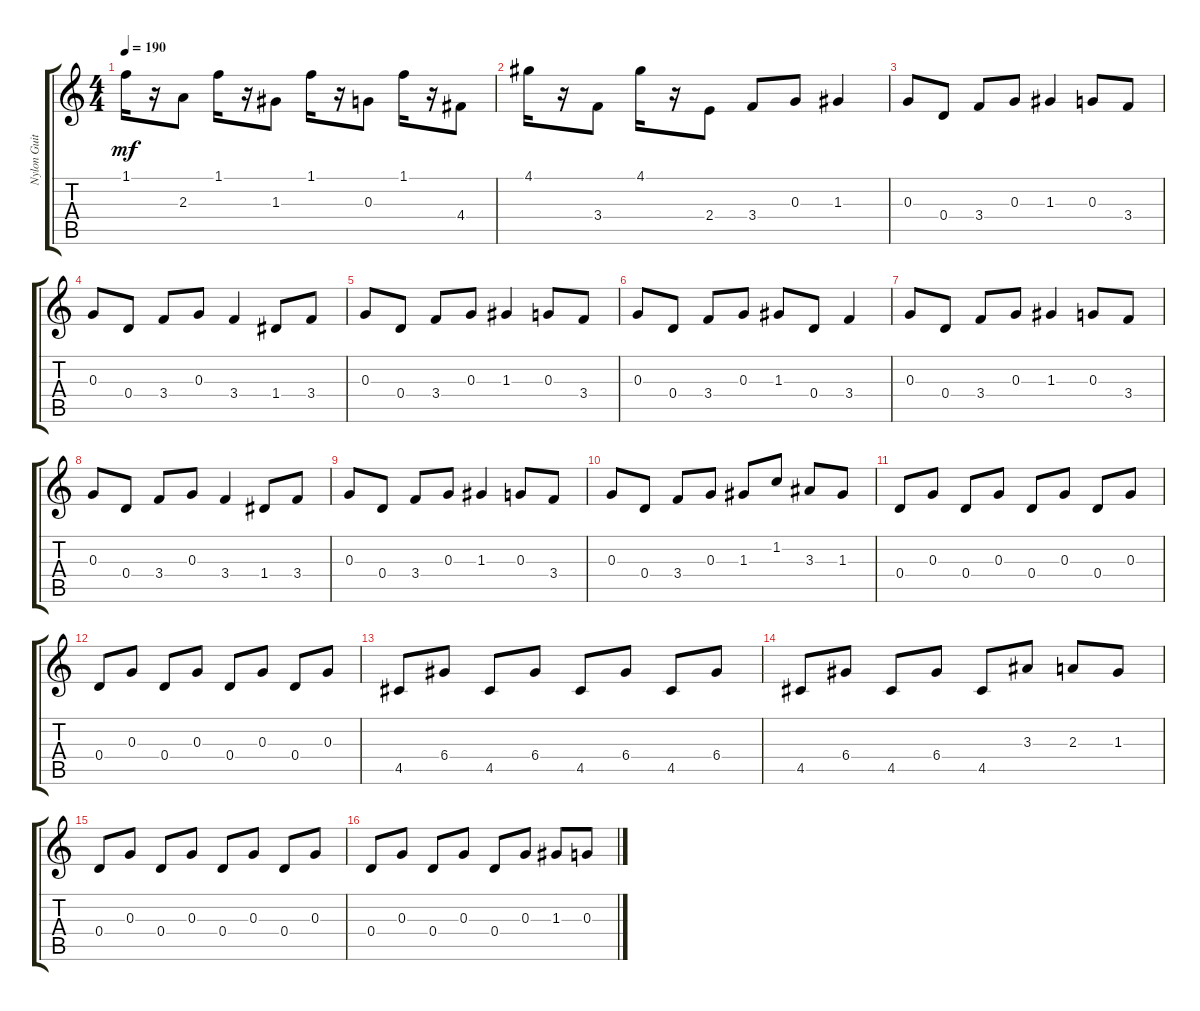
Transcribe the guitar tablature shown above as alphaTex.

\track ("Nylon Guitar" "Nylon Guit") {instrument acousticguitarnylon}
\staff {score tabs}
\tuning (E4 B3 G3 D3 A2 E2) {hide}
\ts (4 4)
\tempo 190
\clef g2
\ks c
1.1.16{dy mf instrument acousticguitarnylon} r.16 2.3.8 1.1.16 r.16 1.3.8 1.1.16 r.16 0.3.8 1.1.16 r.16 4.4.8 |
4.1.16 r.16 3.4.8 4.1.16 r.16 2.4.8 3.4.8 0.3.8 1.3.4 |
0.3.8 0.4.8 3.4.8 0.3.8 1.3.4 0.3.8 3.4.8 |
0.3.8 0.4.8 3.4.8 0.3.8 3.4.4 1.4.8 3.4.8 |
0.3.8 0.4.8 3.4.8 0.3.8 1.3.4 0.3.8 3.4.8 |
0.3.8 0.4.8 3.4.8 0.3.8 1.3.8 0.4.8 3.4.4 |
0.3.8 0.4.8 3.4.8 0.3.8 1.3.4 0.3.8 3.4.8 |
0.3.8 0.4.8 3.4.8 0.3.8 3.4.4 1.4.8 3.4.8 |
0.3.8 0.4.8 3.4.8 0.3.8 1.3.4 0.3.8 3.4.8 |
0.3.8 0.4.8 3.4.8 0.3.8 1.3.8 1.2.8 3.3.8 1.3.8 |
0.4.8 0.3.8 0.4.8 0.3.8 0.4.8 0.3.8 0.4.8 0.3.8 |
0.4.8 0.3.8 0.4.8 0.3.8 0.4.8 0.3.8 0.4.8 0.3.8 |
4.5.8 6.4.8 4.5.8 6.4.8 4.5.8 6.4.8 4.5.8 6.4.8 |
4.5.8 6.4.8 4.5.8 6.4.8 4.5.8 3.3.8 2.3.8 1.3.8 |
0.4.8 0.3.8 0.4.8 0.3.8 0.4.8 0.3.8 0.4.8 0.3.8 |
0.4.8 0.3.8 0.4.8 0.3.8 0.4.8 0.3.8 1.3.8 0.3.8
